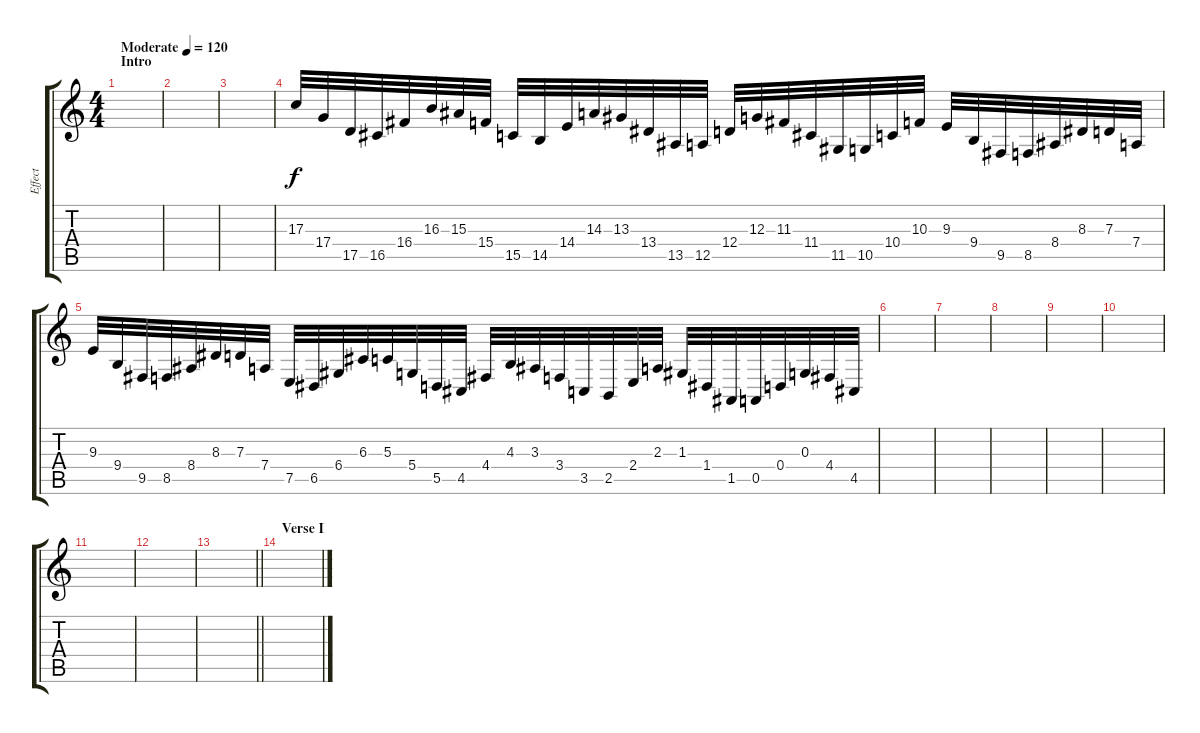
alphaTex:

\track ("Effect" "Effect") {instrument guitarfretnoise}
\staff {score tabs}
\tuning (E4 B3 G3 D3 A2 E2) {hide}
\ts (4 4)
\section ("" "Intro")
\tempo (120 "Moderate")
\clef g2
\ks c
|
|
|
17.3.32 17.4.32 17.5.32 16.5.32 16.4.32 16.3.32 15.3.32 15.4.32 15.5.32 14.5.32 14.4.32 14.3.32 13.3.32 13.4.32 13.5.32 12.5.32 12.4.32 12.3.32 11.3.32 11.4.32 11.5.32 10.5.32 10.4.32 10.3.32 9.3.32 9.4.32 9.5.32 8.5.32 8.4.32 8.3.32 7.3.32 7.4.32 |
9.3.32 9.4.32 9.5.32 8.5.32 8.4.32 8.3.32 7.3.32 7.4.32 7.5.32 6.5.32 6.4.32 6.3.32 5.3.32 5.4.32 5.5.32 4.5.32 4.4.32 4.3.32 3.3.32 3.4.32 3.5.32 2.5.32 2.4.32 2.3.32 1.3.32 1.4.32 1.5.32 0.5.32 0.4.32 0.3.32 4.4.32 4.5.32 |
|
|
|
|
|
|
|
\barLineRight lightlight
|
\section ("" "Verse I")
